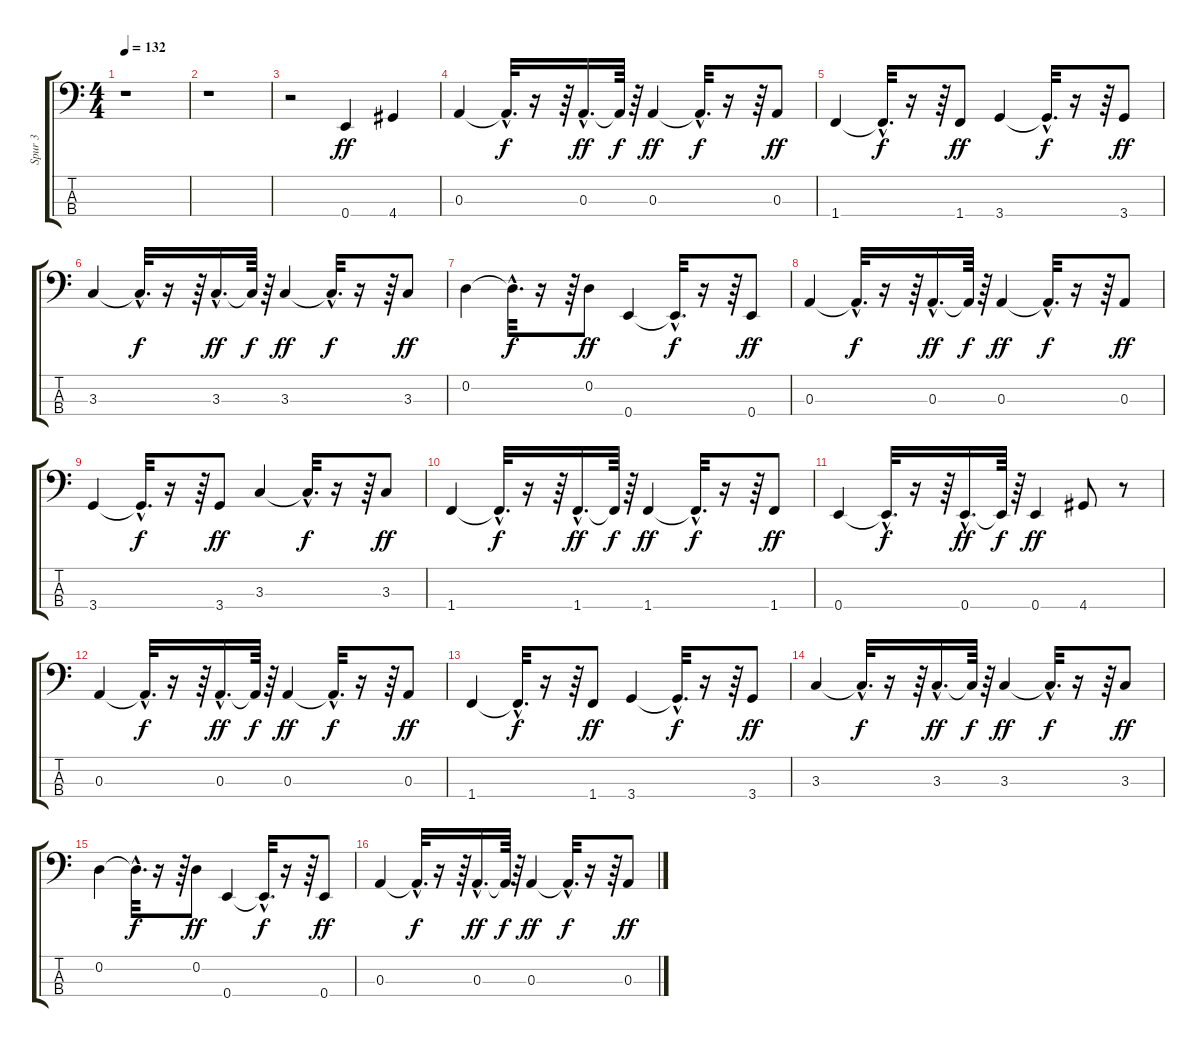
\track ("Spur 3" "Spur 3") {instrument electricbassfinger}
\staff {score tabs}
\tuning (G2 D2 A1 E1) {hide}
\ts (4 4)
\tempo 132
\clef f4
\ks c
r.1{dy ff} |
r.1 |
r.2 0.4.4 4.4.4 |
0.3.4 0.3{hac t}.32{d dy f} r.16 r.64 0.3{hac}.16{d dy ff} 0.3{t}.64{dy f} r.64 0.3.4{dy ff} 0.3{hac t}.32{d dy f} r.16 r.64 0.3.8{dy ff} |
1.4.4 1.4{hac t}.32{d dy f} r.16 r.64 1.4.8{dy ff} 3.4.4 3.4{hac t}.32{d dy f} r.16 r.64 3.4.8{dy ff} |
3.3.4 3.3{hac t}.32{d dy f} r.16 r.64 3.3{hac}.16{d dy ff} 3.3{t}.64{dy f} r.64 3.3.4{dy ff} 3.3{hac t}.32{d dy f} r.16 r.64 3.3.8{dy ff} |
0.2.4 0.2{hac t}.32{d dy f} r.16 r.64 0.2.8{dy ff} 0.4.4 0.4{hac t}.32{d dy f} r.16 r.64 0.4.8{dy ff} |
0.3.4 0.3{hac t}.32{d dy f} r.16 r.64 0.3{hac}.16{d dy ff} 0.3{t}.64{dy f} r.64 0.3.4{dy ff} 0.3{hac t}.32{d dy f} r.16 r.64 0.3.8{dy ff} |
3.4.4 3.4{hac t}.32{d dy f} r.16 r.64 3.4.8{dy ff} 3.3.4 3.3{hac t}.32{d dy f} r.16 r.64 3.3.8{dy ff} |
1.4.4 1.4{hac t}.32{d dy f} r.16 r.64 1.4{hac}.16{d dy ff} 1.4{t}.64{dy f} r.64 1.4.4{dy ff} 1.4{hac t}.32{d dy f} r.16 r.64 1.4.8{dy ff} |
0.4.4 0.4{hac t}.32{d dy f} r.16 r.64 0.4{hac}.16{d dy ff} 0.4{t}.64{dy f} r.64 0.4.4{dy ff} 4.4.8 r.8 |
0.3.4 0.3{hac t}.32{d dy f} r.16 r.64 0.3{hac}.16{d dy ff} 0.3{t}.64{dy f} r.64 0.3.4{dy ff} 0.3{hac t}.32{d dy f} r.16 r.64 0.3.8{dy ff} |
1.4.4 1.4{hac t}.32{d dy f} r.16 r.64 1.4.8{dy ff} 3.4.4 3.4{hac t}.32{d dy f} r.16 r.64 3.4.8{dy ff} |
3.3.4 3.3{hac t}.32{d dy f} r.16 r.64 3.3{hac}.16{d dy ff} 3.3{t}.64{dy f} r.64 3.3.4{dy ff} 3.3{hac t}.32{d dy f} r.16 r.64 3.3.8{dy ff} |
0.2.4 0.2{hac t}.32{d dy f} r.16 r.64 0.2.8{dy ff} 0.4.4 0.4{hac t}.32{d dy f} r.16 r.64 0.4.8{dy ff} |
0.3.4 0.3{hac t}.32{d dy f} r.16 r.64 0.3{hac}.16{d dy ff} 0.3{t}.64{dy f} r.64 0.3.4{dy ff} 0.3{hac t}.32{d dy f} r.16 r.64 0.3.8{dy ff}
